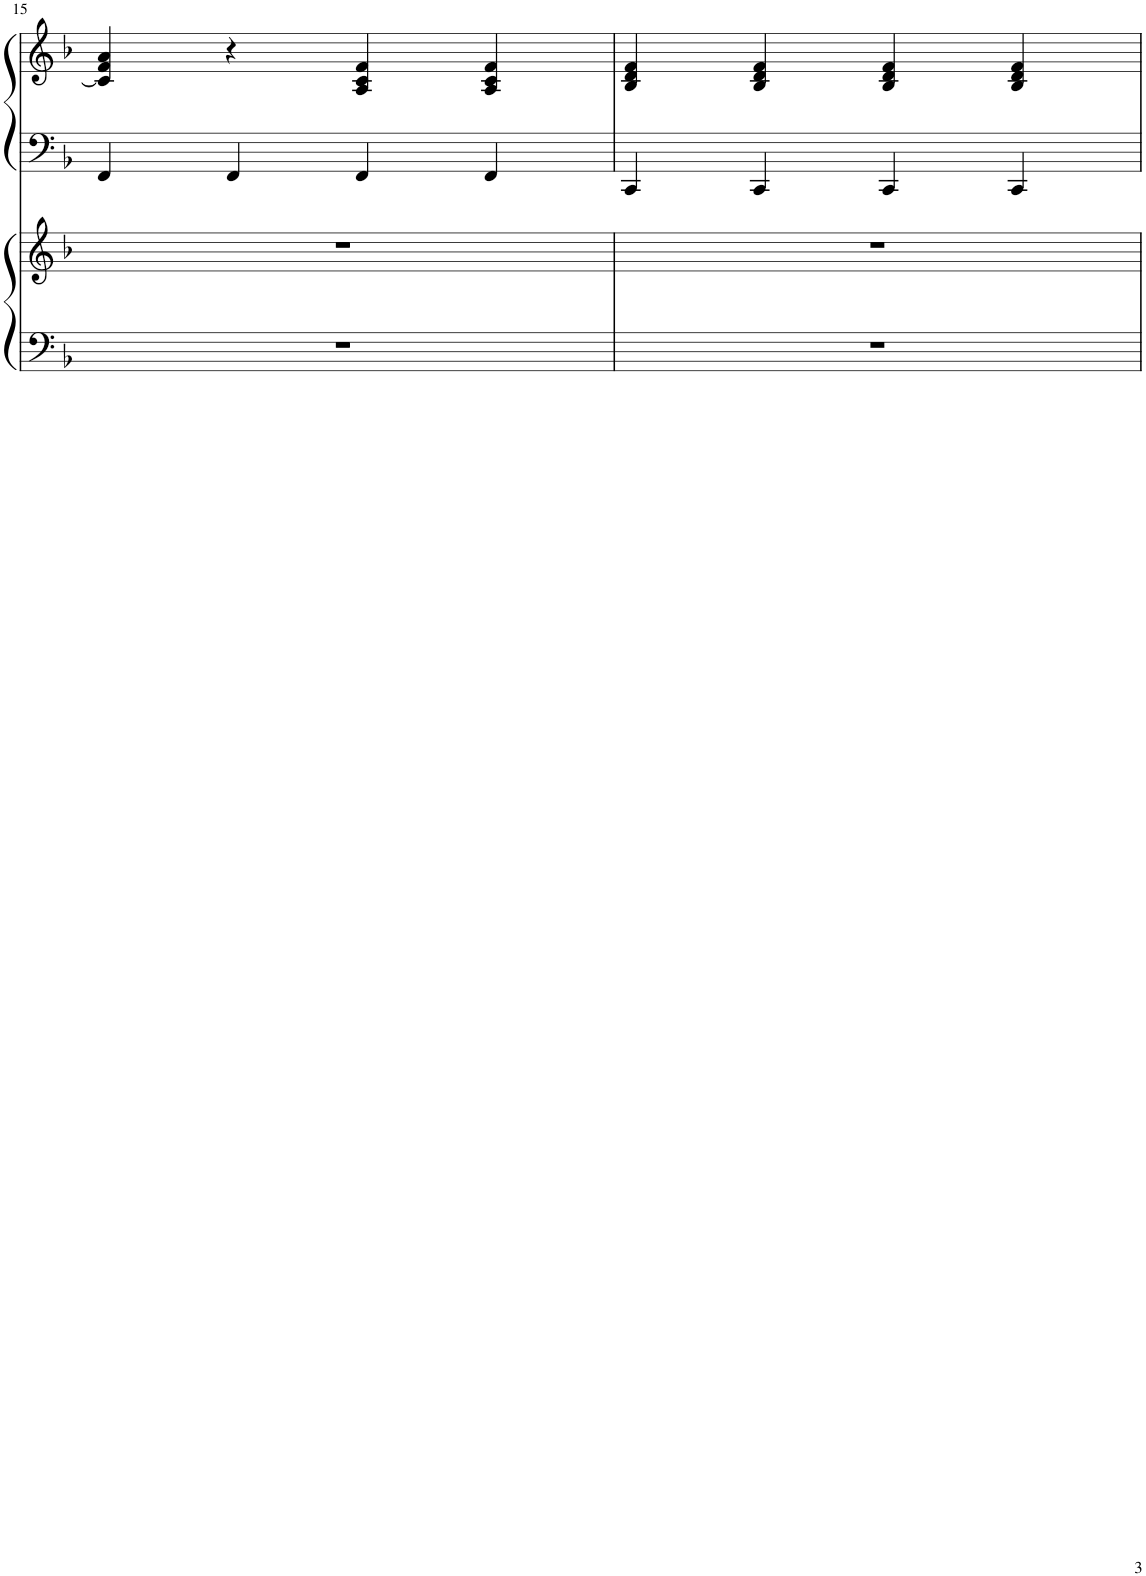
**kern	**kern	**kern	**kern
*part2	*part2	*part1	*part1
*staff4	*staff3	*staff2	*staff1
*I"Piano	*	*I"Piano	*
*I'Pno	*	*I'Pno	*
!!LO:PB:g=z
*clefF4	*clefG2	*clefF4	*clefG2
*k[b-]	*k[b-]	*k[b-]	*k[b-]
*	*	*M4/4	*M4/4
=15	=15	=15	=15
1r	1r	4FF/	4c/] 4f/ 4a/
.	.	4FF/	4r
.	.	4FF/	4A/ 4c/ 4f/
.	.	4FF/	4A/ 4c/ 4f/
=16	=16	=16	=16
1r	1r	4CC/	4B-/ 4d/ 4f/
.	.	4CC/	4B-/ 4d/ 4f/
.	.	4CC/	4B-/ 4d/ 4f/
.	.	4CC/	4B-/ 4d/ 4f/
=	=	=	=
*-	*-	*-	*-
